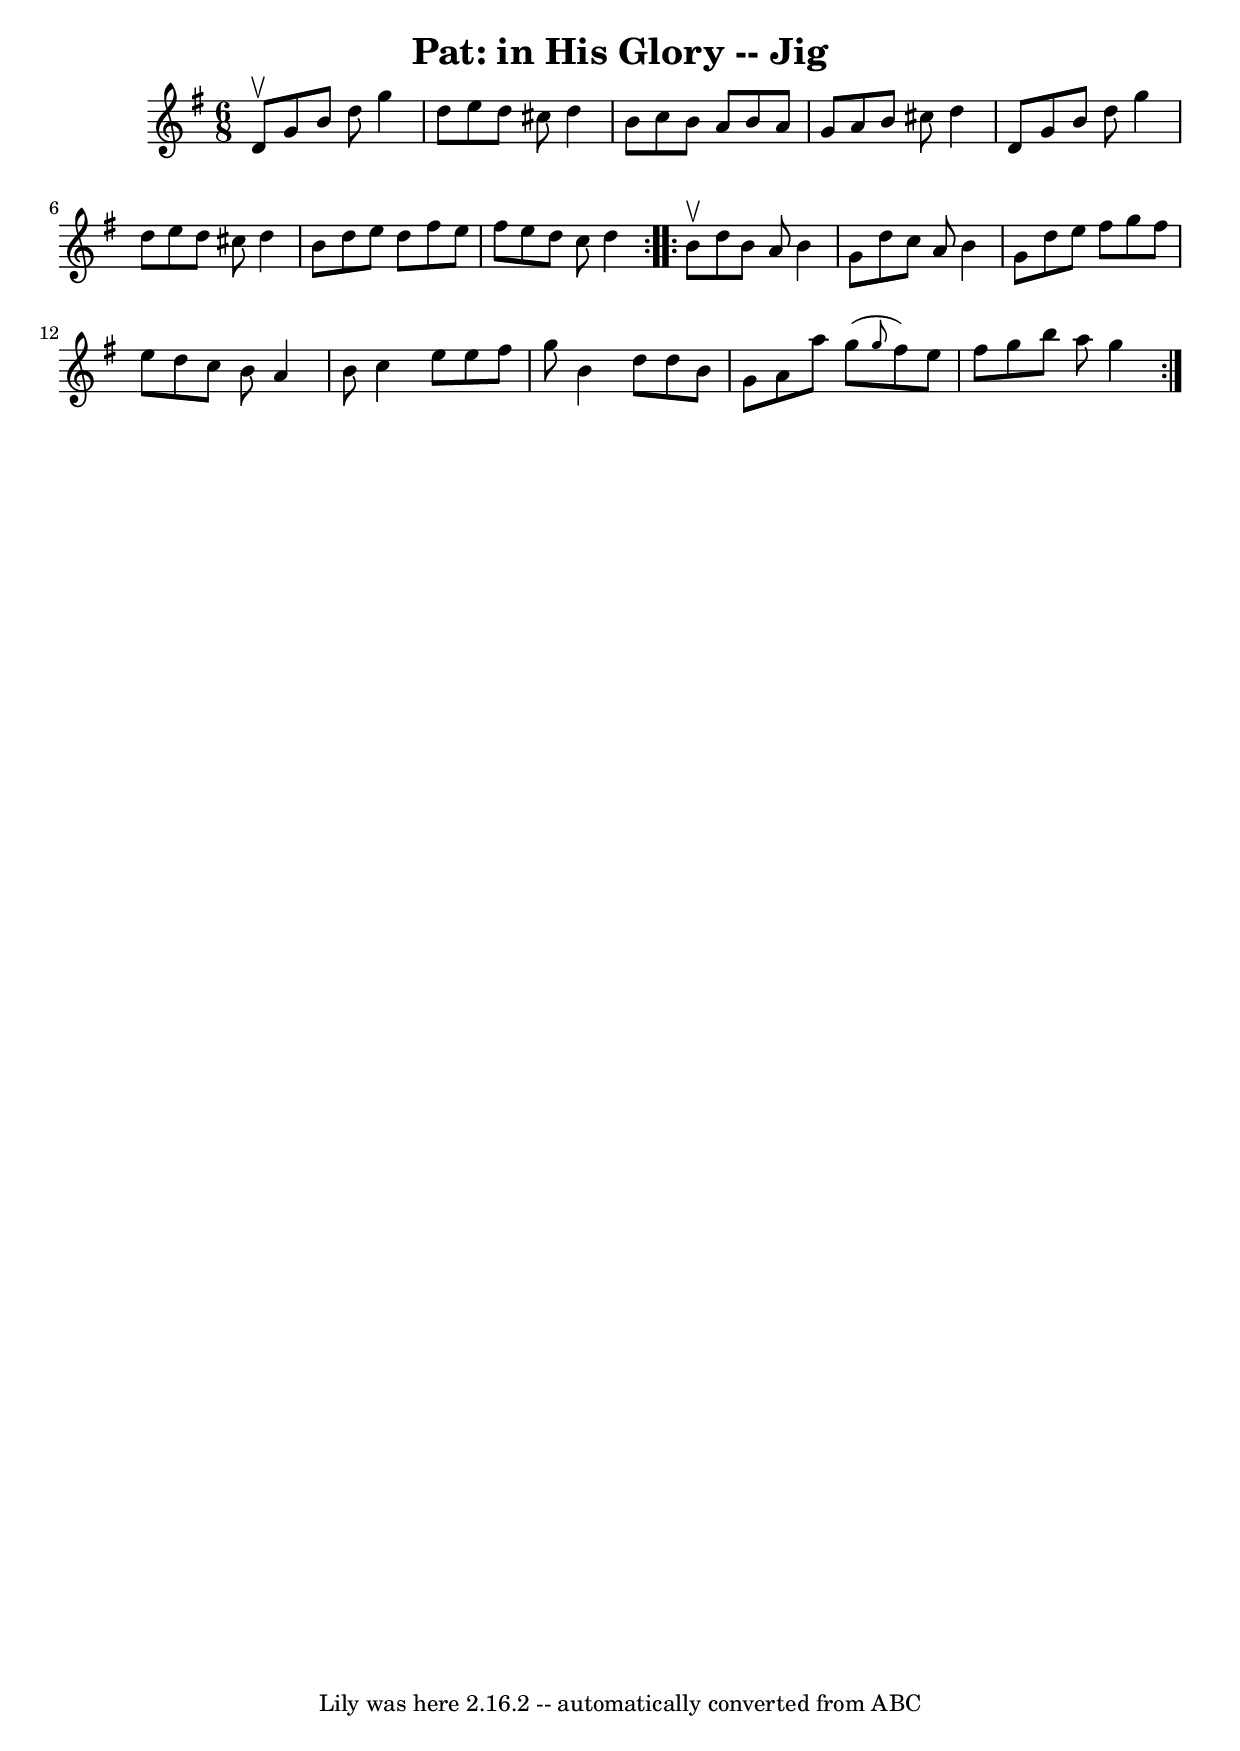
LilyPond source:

\version "2.16.2"
\include "Mammoth.ily"
\header {
  %% book = "Ryan's Mammoth Collection"
  crossRefNumber = "1"
  footnotes = ""
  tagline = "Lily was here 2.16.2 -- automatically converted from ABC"
  title = "Pat: in His Glory -- Jig"

}
voicedefault =  {



  \repeat volta 2 {

    \time 6/8 
    \key g \major     d'8^\upbow  |
    g'8 b'8 d''8 g''4         d''8   |
    e''8 d''8 cis''8 d''4 b'8  |
    c''8 b'8       a'8 b'8 a'8 g'8   |
    a'8 b'8 cis''8 d''4 d'8   |
    g'8 b'8 d''8 g''4 d''8  |
    e''8 d''8         cis''8 d''4 b'8   |
    d''8 e''8 d''8 fis''8 e''8         fis''8   |
    e''8 d''8 c''8 d''4  
  } 
  \repeat volta 2 {     b'8^\upbow  |
    d''8 b'8 a'8 b'4 g'8  |
    d''8 c''8         a'8 b'4 g'8   |
    d''8 e''8 fis''8 g''8 fis''8 e''8   |
    d''8 c''8 b'8 a'4 b'8  |
    c''4 e''8 e''8      fis''8 g''8   |
    b'4 d''8 d''8 b'8 g'8  |
    a'8 
    a''8 g''8 (\grace { g''8   		      } fis''8) e''8 fis''8   |
    
    g''8 b''8 a''8 g''4  
  }   

}

\score{
  <<

    \context Staff="default"
    {
      \voicedefault 
      
    }

  >>
  \layout {
    
  }
  \midi {
  }

}
